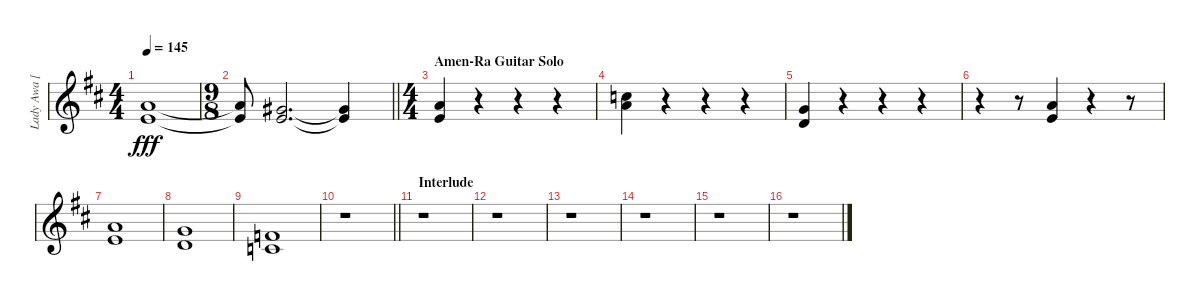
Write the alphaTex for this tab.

\track ("Lady Awa [Keys]" "Lady Awa [") {instrument lead1square}
\staff {score}
\tuning (D4 A3 F3 C3 G2 D2) {hide}
\ts (4 4)
\tempo 145
\clef g2
\ks d
(7.1 7.2).1{dy fff} |
\ts (9 8)
\barLineRight lightlight
(7.1{t} 7.2{t}).8 (6.1 7.2).2{d} (6.1{t} 7.2{t}).4 |
\ts (4 4)
\section ("" "Amen-Ra Guitar Solo")
(7.1 7.2).4 r.4 r.4 r.4 |
(10.1 12.2).4 r.4 r.4 r.4 |
(5.1 5.2).4 r.4 r.4 r.4 |
r.4 r.8 (7.1 7.2).4 r.4 r.8 |
(7.1 7.2).1 |
(5.1 5.2).1 |
(3.1 3.2).1 |
\barLineRight lightlight
r.1 |
\section ("" "Interlude")
r.1 |
r.1 |
r.1 |
r.1 |
r.1 |
r.1
